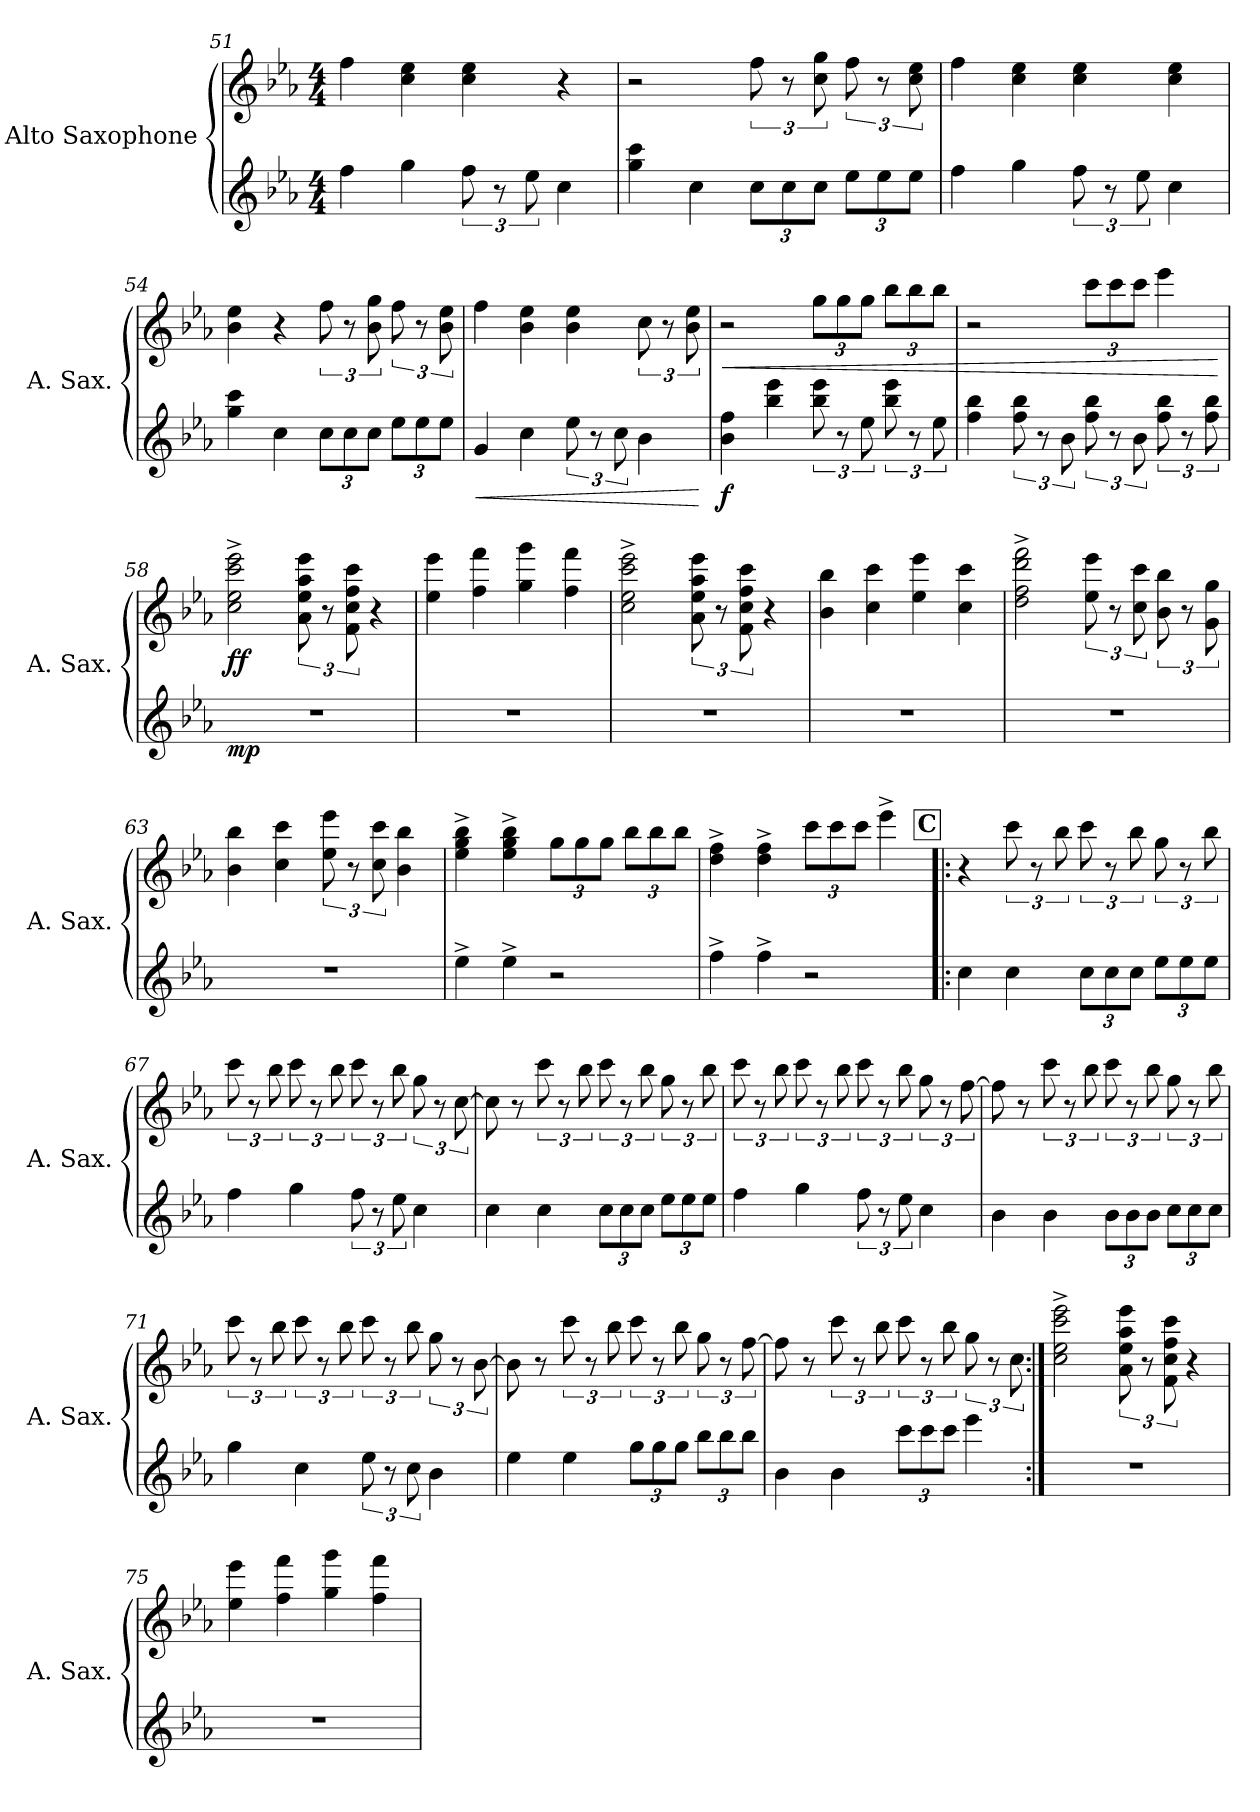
**kern	**dynam	**kern	**dynam
*part2	*part2	*part1	*part1
*staff2	*staff2	*staff1	*staff1
*I"Alto Saxophone	*	*I"Alto Saxophone	*
*I'A. Sax.	*	*I'A. Sax.	*
*clefG2	*	*clefG2	*
*ITrd5c9	*	*ITrd5c9	*
*k[b-e-a-d-g-c-]	*	*k[b-e-a-d-g-c-]	*
*M4/4	*	*M4/4	*
=51	=51	=51	=51
4a-\	.	4a-\	.
4b-\	.	4e-\ 4g-\	.
12a-\	.	4e-\ 4g-\	.
12r	.	.	.
12g-\	.	.	.
4e-\	.	4r	.
!!LO:PB:g=z
=52	=52	=52	=52
4b-\ 4ee-\	.	2r	.
4e-\	.	.	.
*Xbrackettup	*	*	*
12e-\L	.	12a-\	.
12e-\	.	12r	.
12e-\J	.	12e-\ 12b-\	.
12g-\L	.	12a-\	.
12g-\	.	12r	.
12g-\J	.	12e-\ 12g-\	.
=53	=53	=53	=53
4a-\	.	4a-\	.
4b-\	.	4e-\ 4g-\	.
*brackettup	*	*	*
12a-\	.	4e-\ 4g-\	.
12r	.	.	.
12g-\	.	.	.
4e-\	.	4e-\ 4g-\	.
=54	=54	=54	=54
4b-\ 4ee-\	.	4d-\ 4g-\	.
4e-\	.	4r	.
*Xbrackettup	*	*	*
12e-\L	.	12a-\	.
12e-\	.	12r	.
12e-\J	.	12d-\ 12b-\	.
12g-\L	.	12a-\	.
12g-\	.	12r	.
12g-\J	.	12d-\ 12g-\	.
=55	=55	=55	=55
!	!LO:HP:b	!	!
4B-/	<	4a-\	.
4e-\	.	4d-\ 4g-\	.
*brackettup	*	*	*
12g-\	.	4d-\ 4g-\	.
12r	.	.	.
12e-\	.	.	.
4d-\	.	12e-\	.
.	.	12r	.
.	.	12d-\ 12g-\	.
.	[	.	.
=56	=56	=56	=56
!	!LO:DY:b	!	!LO:HP:b
4d-\ 4a-\	f	2r	<
4dd-\ 4gg-\	.	.	.
*	*	*Xbrackettup	*
12dd-\ 12gg-\	.	12b-\L	.
12r	.	12b-\	.
12g-\	.	12b-\J	.
12dd-\ 12gg-\	.	12dd-\L	.
12r	.	12dd-\	.
12g-\	.	12dd-\J	.
!!LO:LB:g=z
=57	=57	=57	=57
4a-\ 4dd-\	.	2r	.
12a-\ 12dd-\	.	.	.
12r	.	.	.
12d-\	.	.	.
12a-\ 12dd-\	.	12ee-\L	.
12r	.	12ee-\	.
12d-\	.	12ee-\J	.
12a-\ 12dd-\	.	4gg-\	.
12r	.	.	.
12a-\ 12dd-\	.	.	.
.	.	.	[
=58	=58	=58	=58
!	!LO:DY:b	!	!LO:DY:b
1r	mp	2e-\^ 2g-\^ 2ee-\^ 2gg-\^	ff
*	*	*brackettup	*
.	.	12c-\ 12g-\ 12cc-\ 12gg-\	.
.	.	12r	.
.	.	12A-\ 12e-\ 12a-\ 12ee-\	.
.	.	4r	.
=59	=59	=59	=59
1r	.	4g-\ 4gg-\	.
.	.	4a-\ 4aa-\	.
.	.	4b-\ 4bb-\	.
.	.	4a-\ 4aa-\	.
=60	=60	=60	=60
1r	.	2e-\^ 2g-\^ 2ee-\^ 2gg-\^	.
.	.	12c-\ 12g-\ 12cc-\ 12gg-\	.
.	.	12r	.
.	.	12A-\ 12e-\ 12a-\ 12ee-\	.
.	.	4r	.
=61	=61	=61	=61
1r	.	4d-\ 4dd-\	.
.	.	4e-\ 4ee-\	.
.	.	4g-\ 4gg-\	.
.	.	4e-\ 4ee-\	.
!!LO:LB:g=z
=62	=62	=62	=62
1r	.	2f\^ 2a-\^ 2ff\^ 2aa-\^	.
.	.	12g-\ 12gg-\	.
.	.	12r	.
.	.	12e-\ 12ee-\	.
.	.	12d-\ 12dd-\	.
.	.	12r	.
.	.	12B-\ 12b-\	.
=63	=63	=63	=63
1r	.	4d-\ 4dd-\	.
.	.	4e-\ 4ee-\	.
.	.	12g-\ 12gg-\	.
.	.	12r	.
.	.	12e-\ 12ee-\	.
.	.	4d-\ 4dd-\	.
=64	=64	=64	=64
4g-^\	.	4g-\^ 4b-\^ 4dd-\^	.
4g-^\	.	4g-\^ 4b-\^ 4dd-\^	.
*	*	*Xbrackettup	*
2r	.	12b-\L	.
.	.	12b-\	.
.	.	12b-\J	.
.	.	12dd-\L	.
.	.	12dd-\	.
.	.	12dd-\J	.
=65	=65	=65	=65
4a-^\	.	4f\^ 4a-\^	.
4a-^\	.	4f\^ 4a-\^	.
2r	.	12ee-\L	.
.	.	12ee-\	.
.	.	12ee-\J	.
.	.	4gg-^\	.
!!LO:LB:g=z
!!LO:REH:place=s1:a:B:fs=14:t=C
=66!|:	=66!|:	=66!|:	=66!|:
4e-\	.	4r	.
*	*	*brackettup	*
4e-\	.	12ee-\	.
.	.	12r	.
.	.	12dd-\	.
*Xbrackettup	*	*	*
12e-\L	.	12ee-\	.
12e-\	.	12r	.
12e-\J	.	12dd-\	.
12g-\L	.	12b-\	.
12g-\	.	12r	.
12g-\J	.	12dd-\	.
=67	=67	=67	=67
4a-\	.	12ee-\	.
.	.	12r	.
.	.	12dd-\	.
4b-\	.	12ee-\	.
.	.	12r	.
.	.	12dd-\	.
*brackettup	*	*	*
12a-\	.	12ee-\	.
12r	.	12r	.
12g-\	.	12dd-\	.
4e-\	.	12b-\	.
.	.	12r	.
.	.	[12e-\	.
=68	=68	=68	=68
4e-\	.	8e-\]	.
.	.	8r	.
4e-\	.	12ee-\	.
.	.	12r	.
.	.	12dd-\	.
*Xbrackettup	*	*	*
12e-\L	.	12ee-\	.
12e-\	.	12r	.
12e-\J	.	12dd-\	.
12g-\L	.	12b-\	.
12g-\	.	12r	.
12g-\J	.	12dd-\	.
!!LO:LB:g=z
=69	=69	=69	=69
4a-\	.	12ee-\	.
.	.	12r	.
.	.	12dd-\	.
4b-\	.	12ee-\	.
.	.	12r	.
.	.	12dd-\	.
*brackettup	*	*	*
12a-\	.	12ee-\	.
12r	.	12r	.
12g-\	.	12dd-\	.
4e-\	.	12b-\	.
.	.	12r	.
.	.	[12a-\	.
=70	=70	=70	=70
4d-\	.	8a-\]	.
.	.	8r	.
4d-\	.	12ee-\	.
.	.	12r	.
.	.	12dd-\	.
*Xbrackettup	*	*	*
12d-\L	.	12ee-\	.
12d-\	.	12r	.
12d-\J	.	12dd-\	.
12e-\L	.	12b-\	.
12e-\	.	12r	.
12e-\J	.	12dd-\	.
=71	=71	=71	=71
4b-\	.	12ee-\	.
.	.	12r	.
.	.	12dd-\	.
4e-\	.	12ee-\	.
.	.	12r	.
.	.	12dd-\	.
*brackettup	*	*	*
12g-\	.	12ee-\	.
12r	.	12r	.
12e-\	.	12dd-\	.
4d-\	.	12b-\	.
.	.	12r	.
.	.	[12d-\	.
!!LO:PB:g=z
=72	=72	=72	=72
4g-\	.	8d-\]	.
.	.	8r	.
4g-\	.	12ee-\	.
.	.	12r	.
.	.	12dd-\	.
*Xbrackettup	*	*	*
12b-\L	.	12ee-\	.
12b-\	.	12r	.
12b-\J	.	12dd-\	.
12dd-\L	.	12b-\	.
12dd-\	.	12r	.
12dd-\J	.	[12a-\	.
=73	=73	=73	=73
4d-\	.	8a-\]	.
.	.	8r	.
4d-\	.	12ee-\	.
.	.	12r	.
.	.	12dd-\	.
12ee-\L	.	12ee-\	.
12ee-\	.	12r	.
12ee-\J	.	12dd-\	.
4gg-\	.	12b-\	.
.	.	12r	.
.	.	12e-\	.
=74:|!	=74:|!	=74:|!	=74:|!
1r	.	2e-\^ 2g-\^ 2ee-\^ 2gg-\^	.
.	.	12c-\ 12g-\ 12cc-\ 12gg-\	.
.	.	12r	.
.	.	12A-\ 12e-\ 12a-\ 12ee-\	.
.	.	4r	.
=75	=75	=75	=75
1r	.	4g-\ 4gg-\	.
.	.	4a-\ 4aa-\	.
.	.	4b-\ 4bb-\	.
.	.	4a-\ 4aa-\	.
=	=	=	=
*-	*-	*-	*-
